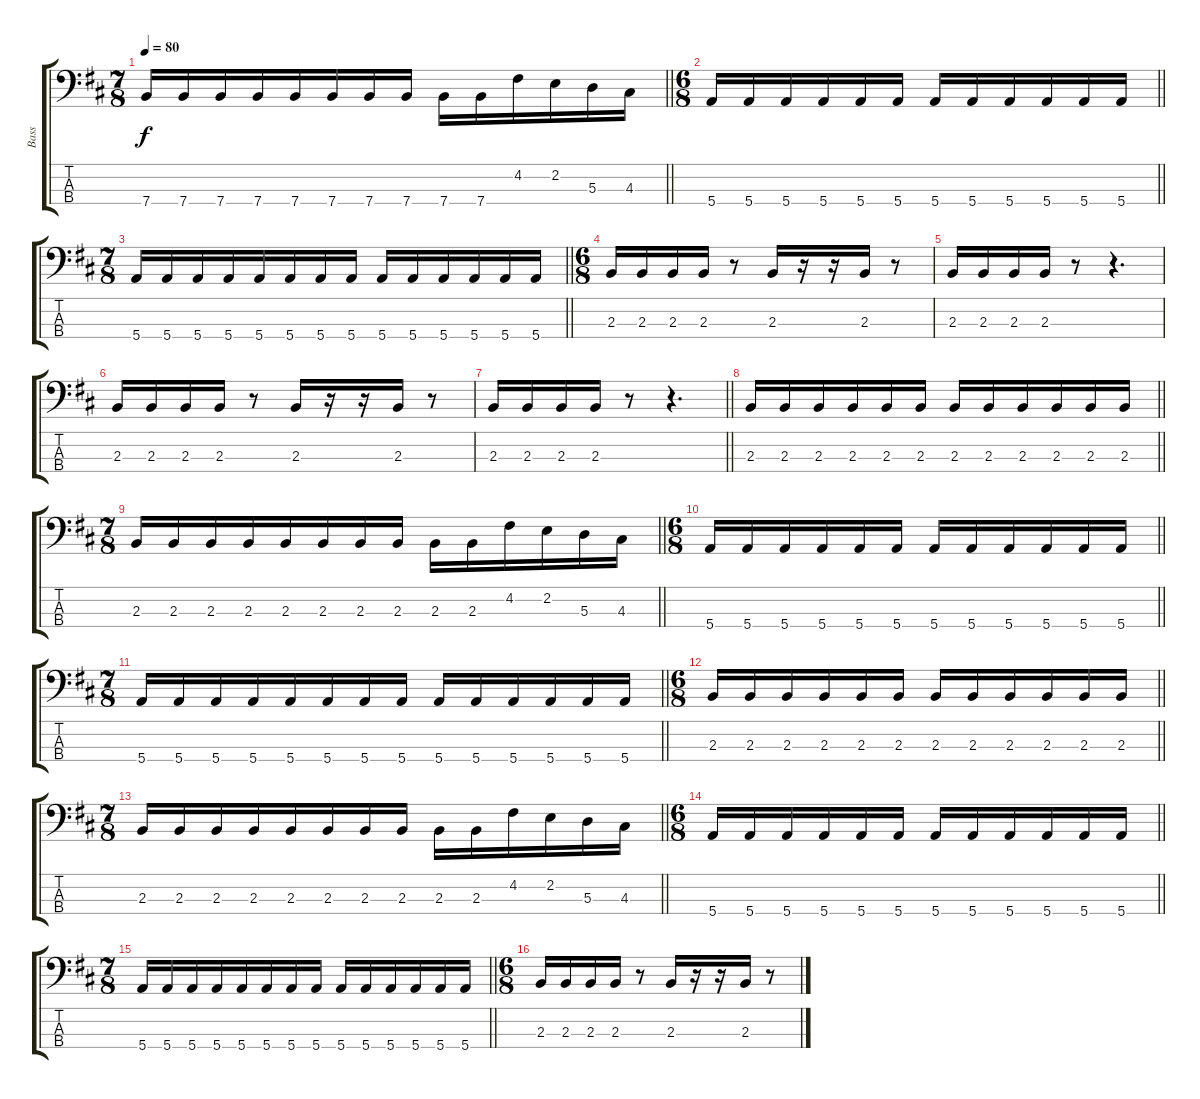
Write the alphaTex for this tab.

\track ("Bass" "Bass") {instrument electricbassfinger}
\staff {score tabs}
\tuning (G2 D2 A1 E1) {hide}
\ts (7 8)
\tempo 80
\clef f4
\barLineRight lightlight
\ks d
7.4.16{dy f} 7.4.16 7.4.16 7.4.16 7.4.16 7.4.16 7.4.16 7.4.16 7.4.16 7.4.16 4.2.16 2.2.16 5.3.16 4.3.16 |
\ts (6 8)
\barLineRight lightlight
5.4.16 5.4.16 5.4.16 5.4.16 5.4.16 5.4.16 5.4.16 5.4.16 5.4.16 5.4.16 5.4.16 5.4.16 |
\ts (7 8)
\barLineRight lightlight
5.4.16 5.4.16 5.4.16 5.4.16 5.4.16 5.4.16 5.4.16 5.4.16 5.4.16 5.4.16 5.4.16 5.4.16 5.4.16 5.4.16 |
\ts (6 8)
2.3.16 2.3.16 2.3.16 2.3.16 r.8 2.3.16 r.16 r.16 2.3.16 r.8 |
2.3.16 2.3.16 2.3.16 2.3.16 r.8 r.4{d} |
2.3.16 2.3.16 2.3.16 2.3.16 r.8 2.3.16 r.16 r.16 2.3.16 r.8 |
\barLineRight lightlight
2.3.16 2.3.16 2.3.16 2.3.16 r.8 r.4{d} |
\barLineRight lightlight
2.3.16 2.3.16 2.3.16 2.3.16 2.3.16 2.3.16 2.3.16 2.3.16 2.3.16 2.3.16 2.3.16 2.3.16 |
\ts (7 8)
\section ("" " ")
\barLineRight lightlight
2.3.16 2.3.16 2.3.16 2.3.16 2.3.16 2.3.16 2.3.16 2.3.16 2.3.16 2.3.16 4.2.16 2.2.16 5.3.16 4.3.16 |
\ts (6 8)
\barLineRight lightlight
5.4.16 5.4.16 5.4.16 5.4.16 5.4.16 5.4.16 5.4.16 5.4.16 5.4.16 5.4.16 5.4.16 5.4.16 |
\ts (7 8)
\barLineRight lightlight
5.4.16 5.4.16 5.4.16 5.4.16 5.4.16 5.4.16 5.4.16 5.4.16 5.4.16 5.4.16 5.4.16 5.4.16 5.4.16 5.4.16 |
\ts (6 8)
\barLineRight lightlight
2.3.16 2.3.16 2.3.16 2.3.16 2.3.16 2.3.16 2.3.16 2.3.16 2.3.16 2.3.16 2.3.16 2.3.16 |
\ts (7 8)
\barLineRight lightlight
2.3.16 2.3.16 2.3.16 2.3.16 2.3.16 2.3.16 2.3.16 2.3.16 2.3.16 2.3.16 4.2.16 2.2.16 5.3.16 4.3.16 |
\ts (6 8)
\barLineRight lightlight
5.4.16 5.4.16 5.4.16 5.4.16 5.4.16 5.4.16 5.4.16 5.4.16 5.4.16 5.4.16 5.4.16 5.4.16 |
\ts (7 8)
\barLineRight lightlight
5.4.16 5.4.16 5.4.16 5.4.16 5.4.16 5.4.16 5.4.16 5.4.16 5.4.16 5.4.16 5.4.16 5.4.16 5.4.16 5.4.16 |
\ts (6 8)
2.3.16 2.3.16 2.3.16 2.3.16 r.8 2.3.16 r.16 r.16 2.3.16 r.8
